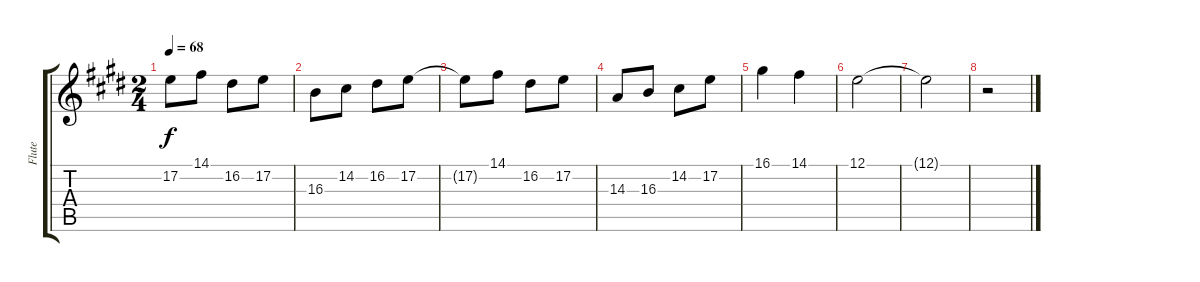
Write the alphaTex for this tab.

\track ("Flute" "Flute") {instrument flute}
\staff {score tabs}
\tuning (E4 B3 G3 D3 A2 E2) {hide}
\ts (2 4)
\tempo 68
\clef g2
\ks e
17.2.8{dy f} 14.1.8 16.2.8 17.2.8 |
16.3.8 14.2.8 16.2.8 17.2.8 |
17.2{t}.8 14.1.8 16.2.8 17.2.8 |
14.3.8 16.3.8 14.2.8 17.2.8 |
16.1.4 14.1.4 |
12.1.2 |
12.1{t}.2 |
r.2
